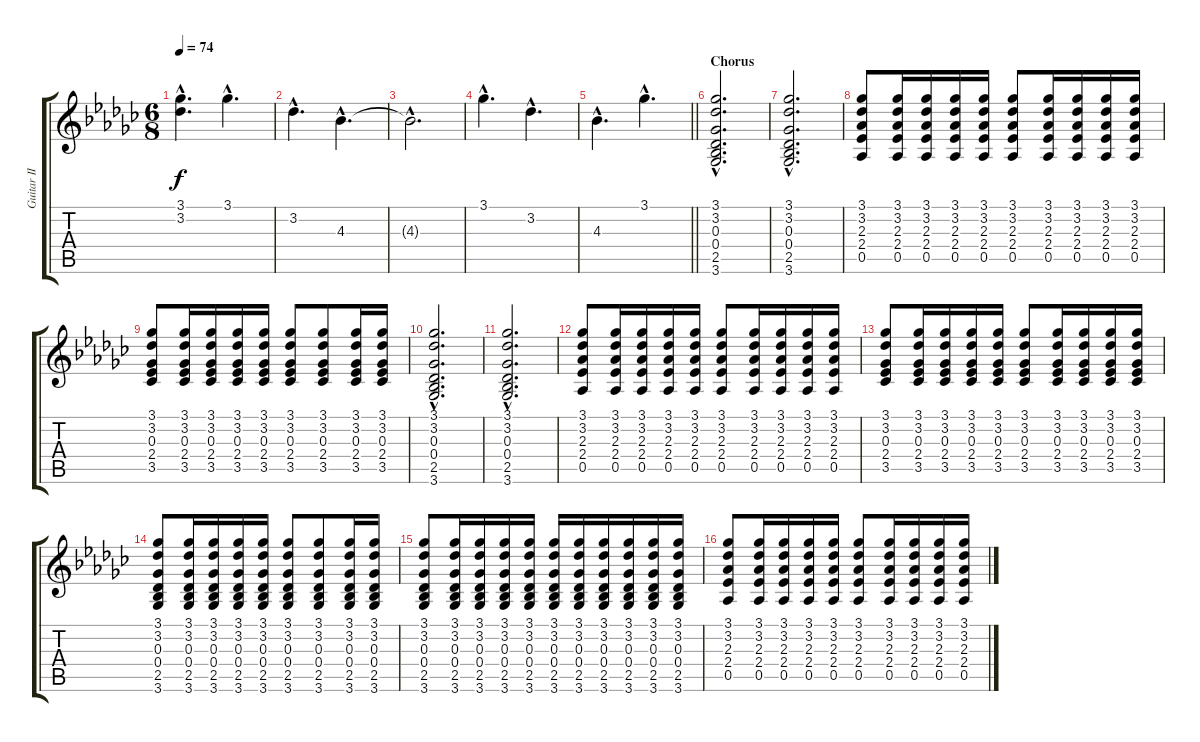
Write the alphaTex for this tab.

\track ("Guitar II" "Guitar II") {instrument acousticguitarsteel}
\staff {score tabs}
\tuning (Eb4 Bb3 Gb3 Db3 Ab2 Eb2) {hide}
\ts (6 8)
\tempo 74
\clef g2
\ks gb
(3.1{hac t} 3.2{hac t}).4{d dy f} 3.1{hac}.4{d} |
3.2{hac}.4{d} 4.3{hac}.4{d} |
4.3{hac t}.2{d} |
3.1{hac}.4{d} 3.2{hac}.4{d} |
\barLineRight lightlight
4.3{hac}.4{d} 3.1{hac}.4{d} |
\section ("" "Chorus")
(3.1{hac} 3.2{hac} 0.3{hac} 0.4{hac} 2.5{hac} 3.6{hac}).2{d} |
(3.1{hac} 3.2{hac} 0.3{hac} 0.4{hac} 2.5{hac} 3.6{hac}).2{d} |
(3.1 3.2 2.3 2.4 0.5).8 (3.1 3.2 2.3 2.4 0.5).16 (3.1 3.2 2.3 2.4 0.5).16 (3.1 3.2 2.3 2.4 0.5).16 (3.1 3.2 2.3 2.4 0.5).16 (3.1 3.2 2.3 2.4 0.5).8 (3.1 3.2 2.3 2.4 0.5).16 (3.1 3.2 2.3 2.4 0.5).16 (3.1 3.2 2.3 2.4 0.5).16 (3.1 3.2 2.3 2.4 0.5).16 |
(3.1 3.2 0.3 2.4 3.5).8 (3.1 3.2 0.3 2.4 3.5).16 (3.1 3.2 0.3 2.4 3.5).16 (3.1 3.2 0.3 2.4 3.5).16 (3.1 3.2 0.3 2.4 3.5).16 (3.1 3.2 0.3 2.4 3.5).8 (3.1 3.2 0.3 2.4 3.5).8 (3.1 3.2 0.3 2.4 3.5).16 (3.1 3.2 0.3 2.4 3.5).16 |
(3.1{hac} 3.2{hac} 0.3{hac} 0.4{hac} 2.5{hac} 3.6{hac}).2{d} |
(3.1{hac} 3.2{hac} 0.3{hac} 0.4{hac} 2.5{hac} 3.6{hac}).2{d} |
(3.1 3.2 2.3 2.4 0.5).8 (3.1 3.2 2.3 2.4 0.5).16 (3.1 3.2 2.3 2.4 0.5).16 (3.1 3.2 2.3 2.4 0.5).16 (3.1 3.2 2.3 2.4 0.5).16 (3.1 3.2 2.3 2.4 0.5).8 (3.1 3.2 2.3 2.4 0.5).16 (3.1 3.2 2.3 2.4 0.5).16 (3.1 3.2 2.3 2.4 0.5).16 (3.1 3.2 2.3 2.4 0.5).16 |
(3.1 3.2 0.3 2.4 3.5).8 (3.1 3.2 0.3 2.4 3.5).16 (3.1 3.2 0.3 2.4 3.5).16 (3.1 3.2 0.3 2.4 3.5).16 (3.1 3.2 0.3 2.4 3.5).16 (3.1 3.2 0.3 2.4 3.5).8 (3.1 3.2 0.3 2.4 3.5).16 (3.1 3.2 0.3 2.4 3.5).16 (3.1 3.2 0.3 2.4 3.5).16 (3.1 3.2 0.3 2.4 3.5).16 |
(3.1 3.2 0.3 0.4 2.5 3.6).8 (3.1 3.2 0.3 0.4 2.5 3.6).16 (3.1 3.2 0.3 0.4 2.5 3.6).16 (3.1 3.2 0.3 0.4 2.5 3.6).16 (3.1 3.2 0.3 0.4 2.5 3.6).16 (3.1 3.2 0.3 0.4 2.5 3.6).8 (3.1 3.2 0.3 0.4 2.5 3.6).8 (3.1 3.2 0.3 0.4 2.5 3.6).16 (3.1 3.2 0.3 0.4 2.5 3.6).16 |
(3.1 3.2 0.3 0.4 2.5 3.6).8 (3.1 3.2 0.3 0.4 2.5 3.6).16 (3.1 3.2 0.3 0.4 2.5 3.6).16 (3.1 3.2 0.3 0.4 2.5 3.6).16 (3.1 3.2 0.3 0.4 2.5 3.6).16 (3.1 3.2 0.3 0.4 2.5 3.6).16 (3.1 3.2 0.3 0.4 2.5 3.6).16 (3.1 3.2 0.3 0.4 2.5 3.6).16 (3.1 3.2 0.3 0.4 2.5 3.6).16 (3.1 3.2 0.3 0.4 2.5 3.6).16 (3.1 3.2 0.3 0.4 2.5 3.6).16 |
(3.1 3.2 2.3 2.4 0.5).8 (3.1 3.2 2.3 2.4 0.5).16 (3.1 3.2 2.3 2.4 0.5).16 (3.1 3.2 2.3 2.4 0.5).16 (3.1 3.2 2.3 2.4 0.5).16 (3.1 3.2 2.3 2.4 0.5).8 (3.1 3.2 2.3 2.4 0.5).16 (3.1 3.2 2.3 2.4 0.5).16 (3.1 3.2 2.3 2.4 0.5).16 (3.1 3.2 2.3 2.4 0.5).16
